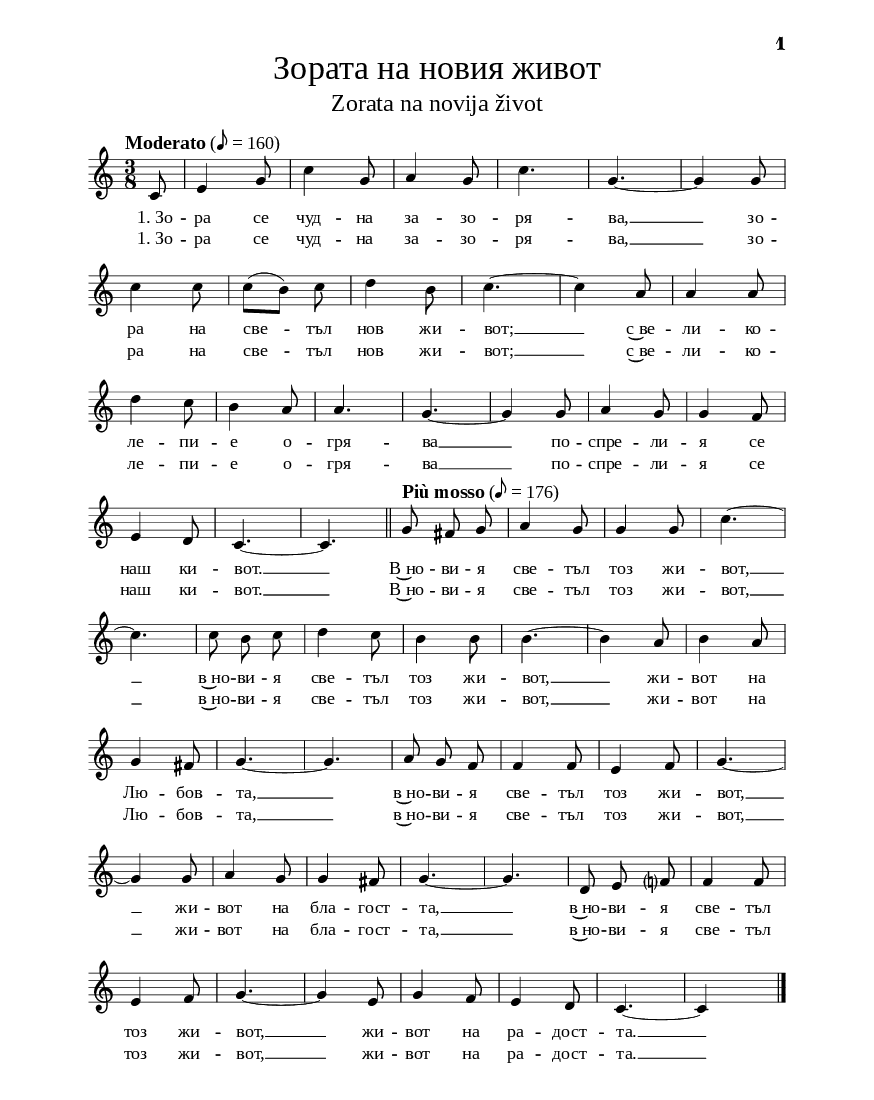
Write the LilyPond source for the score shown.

\version "2.24.3"

% include paper part and global functions
\include "include/globals.ily"

\bookpart {
  \label #'ref016
  \tocItem \markup "Зората на новия живот – Zorata na novija život"
  \include "include/bookpart-paper.ily"
  \score {
    \include "include/score-layout.ily"

    \new Voice \absolute  {
      \clef treble
      \key c \major
      \time 3/8
      \tempoFunc "Moderato" 8 "160"
      \partial 8
      \autoBeamOff
      c'8 |e'4 g'8|c''4 g'8 |a'4 g'8 |c''4.| g'4. ~ |  g'4 g'8 |\break
      c''4 c''8| \once \autoBeamOn c''8 ([  b'8  ])  \noBeam  c''8 |d''4 b'8  |c''4. ~ | c''4  a'8| a'4 a'8| \break
      d''4  c''8| b'4 a'8| a'4. | g'4. ~ | g'4  g'8 | a'4 g'8 | g'4 f'8 | \break
      e'4 d'8| c'4. ~ | c'4.  | \bar "||"
      \tempoFunc "Più mosso" 8 "176"
      g'8  fis'8 g'8 | a'4 g'8 | g'4 g'8 | c''4. ~ | \break
      c''4.  | c''8 b'8 c''8| d''4 c''8 | b'4  b'8 | b'4. ~ | b'4   a'8| b'4 a'8 | \break
      g'4 fis'8 | g'4. ~ | g'4.  | a'8 g'8 f'8 | f'4 f'8 | e'4 f'8 | g'4. ~ | \break
      g'4  g'8 | a'4 g'8 | g'4 fis'8 | g'4. ~ | g'4. | d'8 e'8 f'?8| f'4 f'8 | \break
      e'4 f'8 | g'4. ~ |g'4  e'8 | g'4 f'8 | e'4 d'8 | c'4. ~ | c' 4 s8 | \bar "|."
    }

    \addlyrics {
      "1. Зо" -- ра се чуд -- на за -- зо -- ря -- ва, __ зо --
      ра на све -- тъл нов жи -- вот; __ с~ве -- ли -- ко --
      ле -- пи -- е о -- гря -- ва __  по -- спре -- ли -- я се
      наш ки -- вот. __  В~но -- ви -- я све -- тъл тоз жи -- вот, __
      в~но -- ви -- я све -- тъл тоз жи -- вот, __  жи -- вот на
      Лю -- бов -- та, __   в~но -- ви -- я све -- тъл тоз жи -- вот, __
      жи -- вот на бла -- гост -- та, __  в~но -- ви -- я све -- тъл
      тоз жи -- вот, __  жи -- вот на ра -- дост -- та. __
    }

    \addlyrics {
      "1. Зо" -- ра се чуд -- на за -- зо -- ря -- ва, __ зо --
      ра на све -- тъл нов жи -- вот; __ с~ве -- ли -- ко --
      ле -- пи -- е о -- гря -- ва __  по -- спре -- ли -- я се
      наш ки -- вот. __  В~но -- ви -- я све -- тъл тоз жи -- вот, __
      в~но -- ви -- я све -- тъл тоз жи -- вот, __  жи -- вот на
      Лю -- бов -- та, __   в~но -- ви -- я све -- тъл тоз жи -- вот, __
      жи -- вот на бла -- гост -- та, __  в~но -- ви -- я све -- тъл
      тоз жи -- вот, __  жи -- вот на ра -- дост -- та. __
    }

    \header {
      title = \titleFunc "Зората на новия живот" "Zorata na novija život"
    }

    \midi{}
  } % score

  \pageBreak

  \markup \abs-fontsize #10 {
    \hspace #7
    \override #'(baseline-skip . 2.8)

    \column {
      \line { 2. И птички въздуха изпълнят }
      \line {   "   " с възторг и сладки песни в хор, }
      \line {   "   " хармонията да допълнят }
      \line {   "   " в големия небесен двор.}
      \vspace #0.5
      \line { "   " \italic {Припев: } }
      \line {  "   " В новия светъл тоз живот, (2) }
      \line { "   " живот на Любовта, }
      \line {  "   " в новия светъл тоз живот,}
      \line { "   " живот на благостта, }
      \line { "   "  в новия светъл тоз живот,}
      \line {  "   " живот на радостта.}
      \vspace #0.5

      \line { 3. Трепти зората лекокрила  }
      \line {   "   " и буди нашите души; }
      \line {   "   " като любяща майка мила}
      \line {   "   " подканва всекиго: „Стани!“.}

      \vspace #0.5
      \line { "   " \italic {Припев ...} }
      \vspace #0.5

      \line { 4. Лъчи от  любовта ни вливат }
      \line {   "   " в гърдите жива топлина, }
      \line {   "   " със сладка вяра ни повдигат }
      \line {   "   " във крепост и виделина. }

      \vspace #0.5
      \line { "   " \italic {Припев ...} }
      \vspace #0.5

      \line { 5.  О, тез лъчи от Бога идат, }
      \line {   "   " те пълнят нашите сърца }
      \line {   "   " и шепнат сладко как Той вика: }
      \line {   "   " „Елате, Mоите деца!“. }
      \vspace #0.5
      \line { "   " \italic {Припев ...} }
      \vspace #0.5
    }

    \hspace #4
    \override #'(baseline-skip . 2.8)
    \column {
      \line { 2. I ptički văzduha izpălnjat }
      \line {   "   " s văztorg i sladki pesni v hor, }
      \line {   "   " harmonijata da dopălnjat }
      \line {   "   " v golemija nebesen dvor.}

      \vspace #0.5
      \line { "   " \italic {Pripev: } }
      \line {  "   " V novija svetăl toz život, (2) }
      \line { "   " život na Ljubovta, }
      \line {  "   " v novija svetăl toz život,}
      \line { "   " život na blagostta, }
      \line { "   "  v novija svetăl toz život,}
      \line {  "   " život na radostta.}
      \vspace #0.5

      \line { 3. Trepti zorata lekokrila  }
      \line {   "   " i budi našite duši; }
      \line {   "   " kato ljubjašta majka mila}
      \line {   "   " podkanva vsekigo: „Stani!“.}

      \vspace #0.5
      \line { "   " \italic {Pripev ...} }
      \vspace #0.5

      \line { 4. Lăči ot  ljubovta ni vlivat }
      \line {   "   " v gărdite živa toplina, }
      \line {   "   " săs sladka vjara ni povdigat }
      \line {   "   " văv krepost i videlina. }

      \vspace #0.5
      \line { "   " \italic {Pripev ...} }
      \vspace #0.5

      \line { 5.  O, tez lăči ot Boga idat, }
      \line {   "   " te pălnjat našite sărca }
      \line {   "   " i šepnat sladko kak Toj vika: }
      \line {   "   " „Elate, Moite deca!“. }
      \vspace #0.5
      \line { "   " \italic {Pripev ...} }
      \vspace #0.5
    }
  } % markup

  \markup \empty-one

  % include foreign translation(s) of the song
  \version "2.24.3"

\markup \fill-line { \fontsize #deTransTitleFontSize "Die Morgenröte des neuen Lebens" }
\markup \null
\markup \null
\markup \abs-fontsize #10 {

  \override #`(baseline-skip . ,deCoupletBaselineSkip)

  \column {
    \line { 1. Die wunderbare Morgenröte bricht an, }
    \line {   "   " die Morgenröte des hellen, neuen Lebens, }
    \line {   "   " mit Herrlichkeit bescheint sie}
    \line {   "   " unsere ruhende Bundeslade.}
     \vspace #0.5
    \line { "   " \italic { Refrain:}  }
    \line {   "   "In diesem neuen, leuchtenden Leben, }
     \line {   "   "in diesem neuen, leuchtenden Leben, }
    \line {   "   "ein Leben der Liebe, }
    \line {   "   " in diesem neuen, leuchtenden Leben, }
    \line {   "   " ein Leben der Güte, }
    \line {   "   "in diesem neuen, leuchtenden Leben, }
    \line {   "   "ein Leben der Freude.}

    \vspace #0.5
    \line { 2. Und die Vögel erfüllen die Luft mit }
    \line {   "   "Begeisterung und süßen Liedern im Chor, }
    \line {   "   " damit sie die Harmonie ergänzen }
    \line {   "   " im großen himmlischen Hof. }
 \vspace #0.5
    \line { "   " \italic { Refrain} ... }

  }
 \hspace #1
  \override #'(baseline-skip . 2.8)
 

  \column {
    \line { 3. Es flimmert  }
    \line {   "   " die leichtbeschwingtе Morgenröte }
    \line {   "   " und erweckt unsere Seelen; }
    \line {   "   " wie die liebe, liebevolle Mutter }
    \line {   "   " lädt sie jeden ein: „Stehe auf!“ }
     \vspace #0.5
    \line { "   " \italic { Refrain } ... }
     \vspace #0.5

    \line { 4. Strahlen aus Liebe flößen }
    \line {   "   " in unsere Brust lebendige Wärme  }
    \line {   "   " ein, mit süßem Glauben erheben sie }
    \line {   "   " uns in Stärke und Licht [videlina].}

    \vspace #0.5
    \line { "   " \italic { Refrain } ... }

     \vspace #0.5
    \line { 5. Oh, diese Strahlen kommen von  }
    \line {   "   " Gott, sie erfüllen unsere Herzen }
    \line {   "   " und flüstern uns süß zu, wie Er }
    \line {   "   " ruft: „Kommt, meine Kinder!“}
     \vspace #0.5
    \line { "   " \italic { Refrain} ... }

  }
}


} % bookpart
